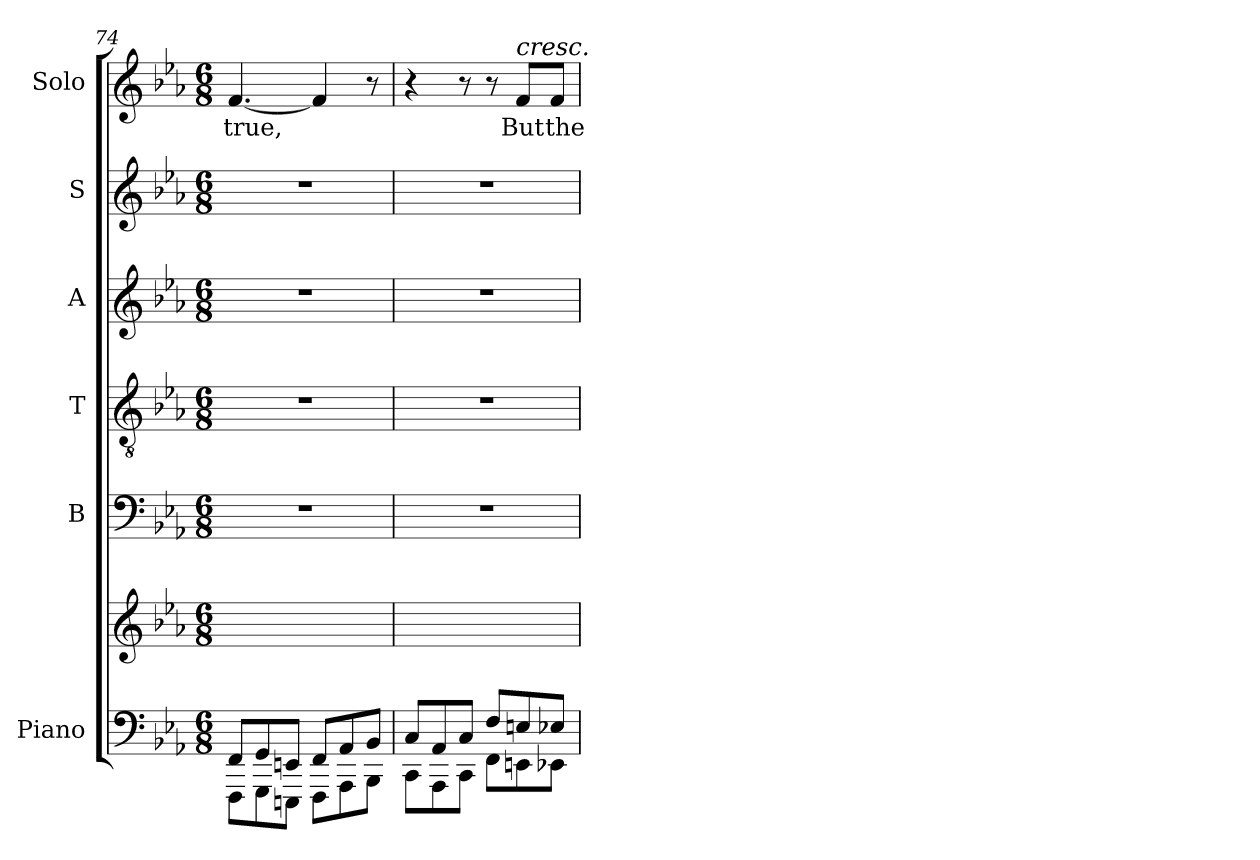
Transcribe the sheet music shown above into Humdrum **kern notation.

**kern	**kern	**kern	**kern	**kern	**kern	**kern	**text
*part6	*part6	*part5	*part4	*part3	*part2	*part1	*part1
*staff7	*staff6	*staff5	*staff4	*staff3	*staff2	*staff1	*staff1
*I"Piano	*	*I"B	*I"T	*I"A	*I"S	*I"Solo	*
*I'Pno	*	*I'B	*I'T	*I'A	*I'S	*	*
*clefF4	*clefG2	*clefF4	*clefGv2	*clefG2	*clefG2	*clefG2	*
*k[b-e-a-]	*k[b-e-a-]	*k[b-e-a-]	*k[b-e-a-]	*k[b-e-a-]	*k[b-e-a-]	*k[b-e-a-]	*
*M6/8	*M6/8	*M6/8	*M6/8	*M6/8	*M6/8	*M6/8	*
=74	=74	=74	=74	=74	=74	=74	=74
*^	*	*	*	*	*	*	*
!	!	!	!	!	!	!	!	!LO:LY:b
8FF/L	8FFF\L	2.ryy	2.r	2.r	2.r	2.r	[4.f/	true,
8GG/	8GGG\	.	.	.	.	.	.	.
8EEn/J	8EEEn\J	.	.	.	.	.	.	.
8FF/L	8FFF\L	.	.	.	.	.	4f/]	.
8AA-/	8AAA-\	.	.	.	.	.	.	.
8BB-/J	8BBB-\J	.	.	.	.	.	8r	.
=75	=75	=75	=75	=75	=75	=75	=75	=75
8C/L	8CC\L	2.ryy	2.r	2.r	2.r	2.r	4r	.
8AA-/	8AAA-\	.	.	.	.	.	.	.
8C/J	8CC\J	.	.	.	.	.	8r	.
8F/L	8FF\L	.	.	.	.	.	8r	.
!	!	!	!	!	!	!	!LO:TX:a:i:t=cresc.	!
!	!	!	!	!	!	!	!	!LO:LY:b
8En/	8EEn\	.	.	.	.	.	8f/L	But
!	!	!	!	!	!	!	!	!LO:LY:b
8E-X/J	8EE-X\J	.	.	.	.	.	8f/J	the
*v	*v	*	*	*	*	*	*	*
=	=	=	=	=	=	=	=
*-	*-	*-	*-	*-	*-	*-	*-
